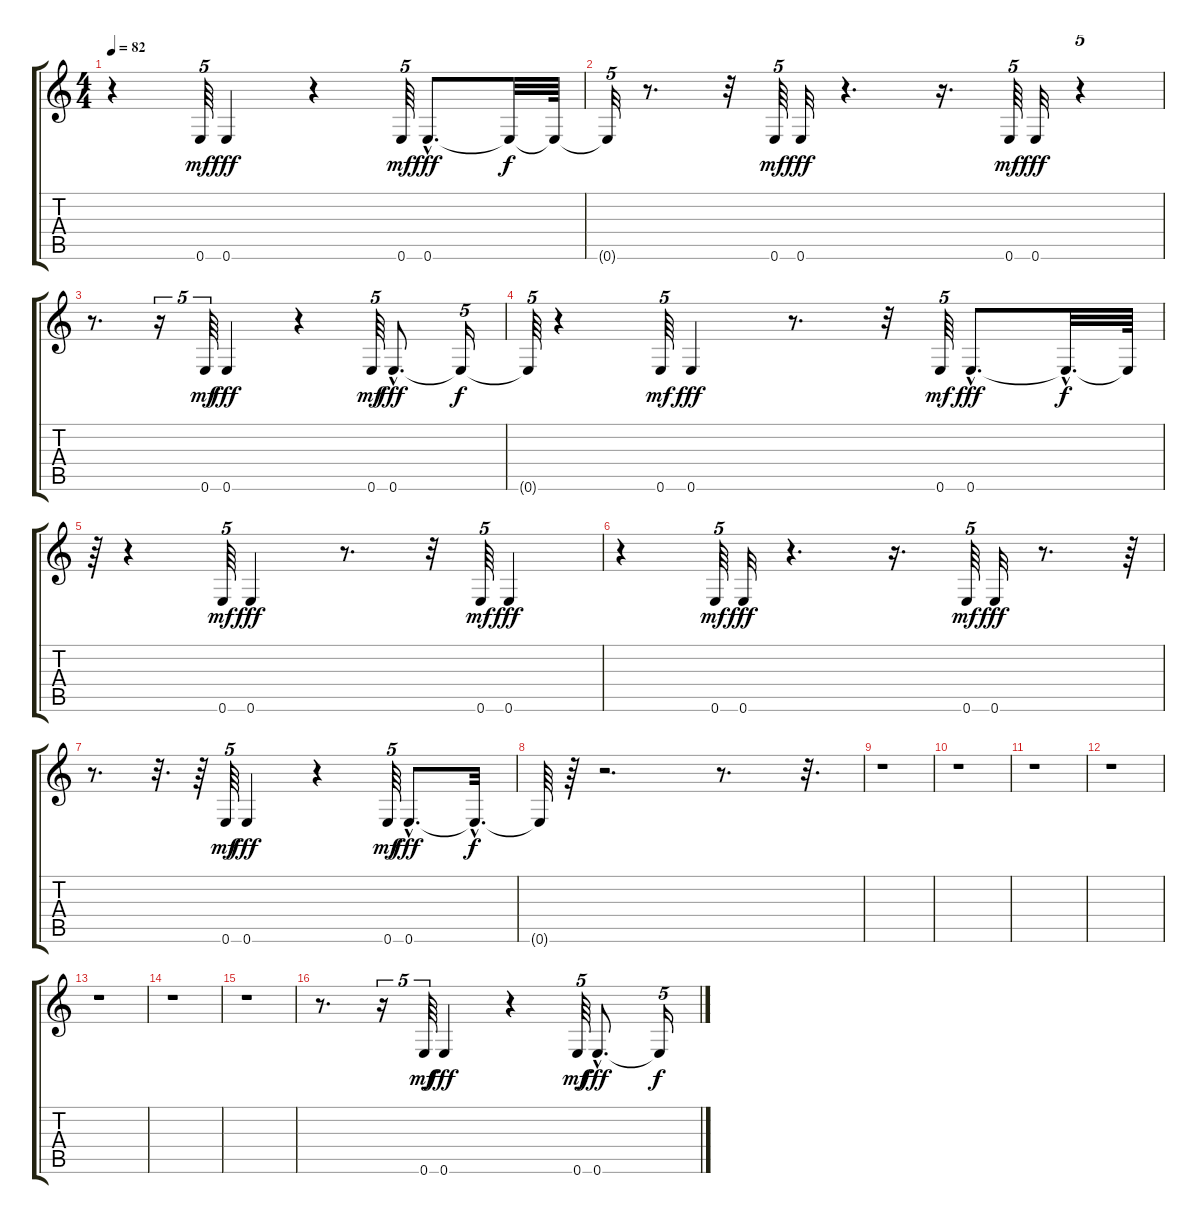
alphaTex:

\track "" {instrument acousticguitarnylon}
\staff {score tabs}
\tuning (E4 B3 G3 D3 A2 E2) {hide}
\ts (4 4)
\tempo 82
\clef g2
\ks c
r.4{dy fff} 0.6.64{tu (5 4) dy mf} 0.6.4{dy fff} r.4 0.6.64{tu (5 4) dy mf} 0.6{hac}.8{d dy fff} 0.6{t}.32{dy f} 0.6{t}.64 |
0.6{t}.32{tu (5 4)} r.8{d} r.32 0.6.64{tu (5 4) dy mf} 0.6.32{dy fff} r.4{d} r.16{d} 0.6.64{tu (5 4) dy mf} 0.6.32{dy fff} r.4{tu (5 4)} |
r.8{d} r.16{tu (5 4)} 0.6.64{tu (5 4) dy mf} 0.6.4{dy fff} r.4 0.6.64{tu (5 4) dy mf} 0.6{hac}.8{d dy fff} 0.6{t}.16{tu (5 4) dy f} |
0.6{t}.64{tu (5 4)} r.4 0.6.64{tu (5 4) dy mf} 0.6.4{dy fff} r.8{d} r.32 0.6.64{tu (5 4) dy mf} 0.6{hac}.8{d dy fff} 0.6{hac t}.32{d dy f} 0.6{t}.64 |
r.64 r.4 0.6.64{tu (5 4) dy mf} 0.6.4{dy fff} r.8{d} r.32 0.6.64{tu (5 4) dy mf} 0.6.4{dy fff} |
r.4 0.6.64{tu (5 4) dy mf} 0.6.32{dy fff} r.4{d} r.16{d} 0.6.64{tu (5 4) dy mf} 0.6.32{dy fff} r.8{d} r.64 |
r.8{d} r.32{d} r.64 0.6.64{tu (5 4) dy mf} 0.6.4{dy fff} r.4 0.6.64{tu (5 4) dy mf} 0.6{hac}.8{d dy fff} 0.6{hac t}.32{d dy f} |
0.6{t}.64 r.64 r.2{d} r.8{d} r.32{d} |
r.1 |
r.1 |
r.1 |
r.1 |
r.1 |
r.1 |
r.1 |
r.8{d} r.16{tu (5 4)} 0.6.64{tu (5 4) dy mf} 0.6.4{dy fff} r.4 0.6.64{tu (5 4) dy mf} 0.6{hac}.8{d dy fff} 0.6{t}.16{tu (5 4) dy f}
